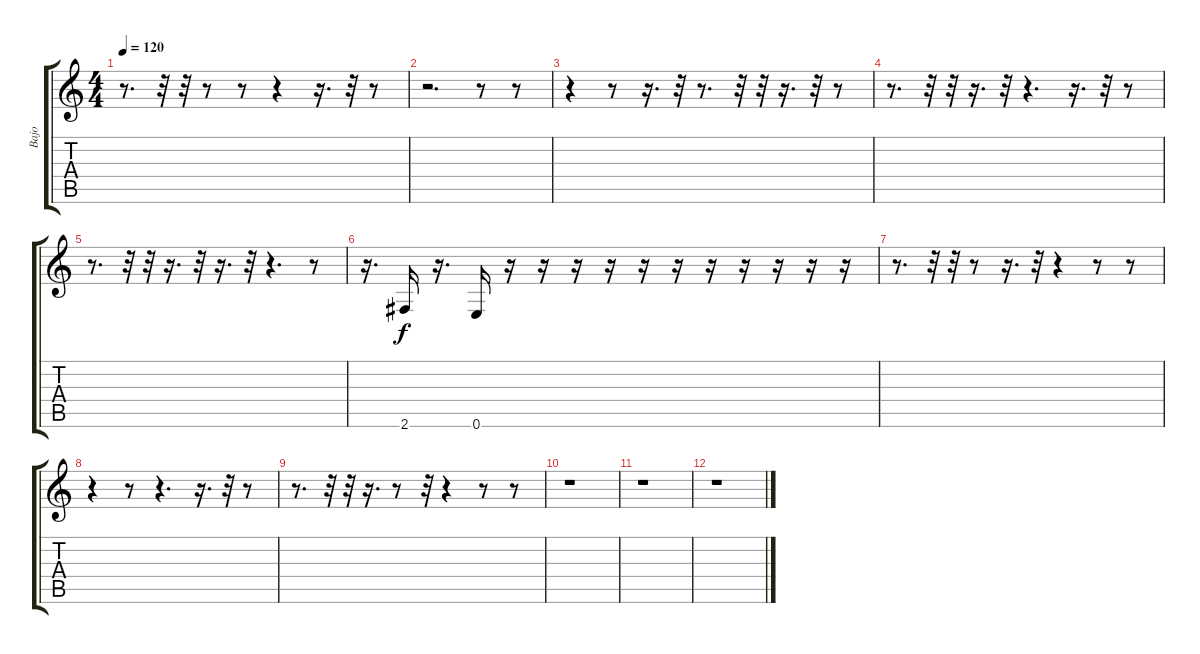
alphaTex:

\track ("Bajo" "Bajo") {instrument electricbassfinger}
\staff {score tabs}
\tuning (E4 B3 G3 D3 A2 E2) {hide}
\ts (4 4)
\tempo 120
\clef g2
\ks c
r.8{d dy mf} r.32 r.32 r.8 r.8 r.4 r.16{d} r.32 r.8 |
r.2{d} r.8 r.8 |
r.4 r.8 r.16{d} r.32 r.8{d} r.32 r.32 r.16{d} r.32 r.8 |
r.8{d} r.32 r.32 r.16{d} r.32 r.4{d} r.16{d} r.32 r.8 |
r.8{d} r.32 r.32 r.16{d} r.32 r.16{d} r.32 r.4{d} r.8 |
r.16{d} 2.6.16{dy f} r.16{d} 0.6.16 r.16 r.16 r.16 r.16 r.16 r.16 r.16 r.16 r.16 r.16 r.16 |
r.8{d} r.32 r.32 r.8 r.16{d} r.32 r.4 r.8 r.8 |
r.4 r.8 r.4{d} r.16{d} r.32 r.8 |
r.8{d} r.32 r.32 r.16{d} r.8 r.32 r.4 r.8 r.8 |
r.1 |
r.1 |
r.1
